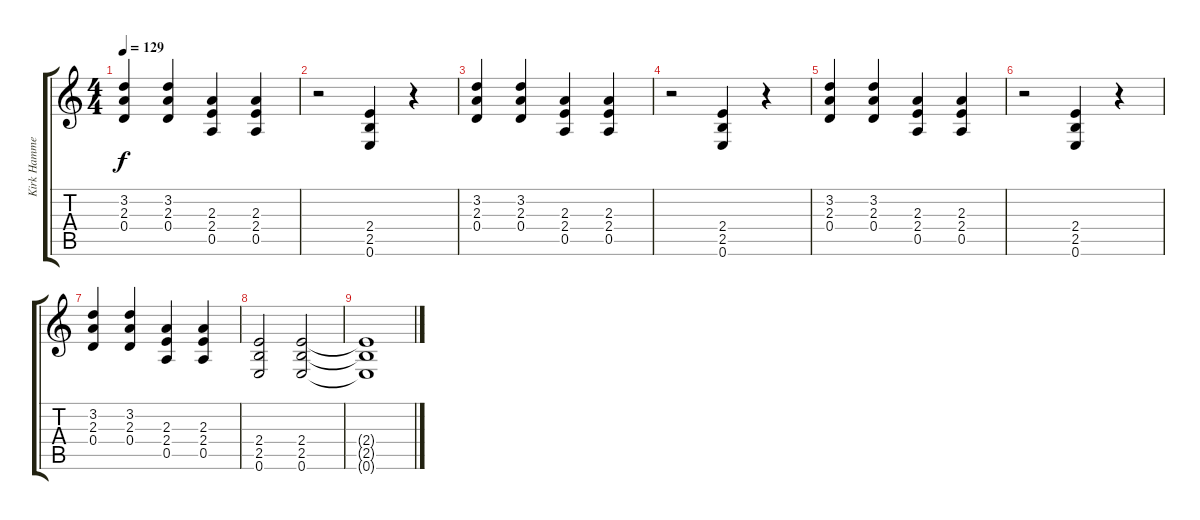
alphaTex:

\track ("Kirk Hammett [back guitar]" "Kirk Hamme") {instrument distortionguitar}
\staff {score tabs}
\tuning (E4 B3 G3 D3 A2 E2) {hide}
\ts (4 4)
\tempo 129
\clef g2
\ks c
(3.2 2.3 0.4).4{dy f} (3.2 2.3 0.4).4 (2.3 2.4 0.5).4 (2.3 2.4 0.5).4 |
r.2 (2.4 2.5 0.6).4 r.4 |
(3.2 2.3 0.4).4 (3.2 2.3 0.4).4 (2.3 2.4 0.5).4 (2.3 2.4 0.5).4 |
r.2 (2.4 2.5 0.6).4 r.4 |
(3.2 2.3 0.4).4 (3.2 2.3 0.4).4 (2.3 2.4 0.5).4 (2.3 2.4 0.5).4 |
r.2 (2.4 2.5 0.6).4 r.4 |
(3.2 2.3 0.4).4 (3.2 2.3 0.4).4 (2.3 2.4 0.5).4 (2.3 2.4 0.5).4 |
(2.4 2.5 0.6).2 (2.4 2.5 0.6).2 |
(2.4{t} 2.5{t} 0.6{t}).1{volume 0}
